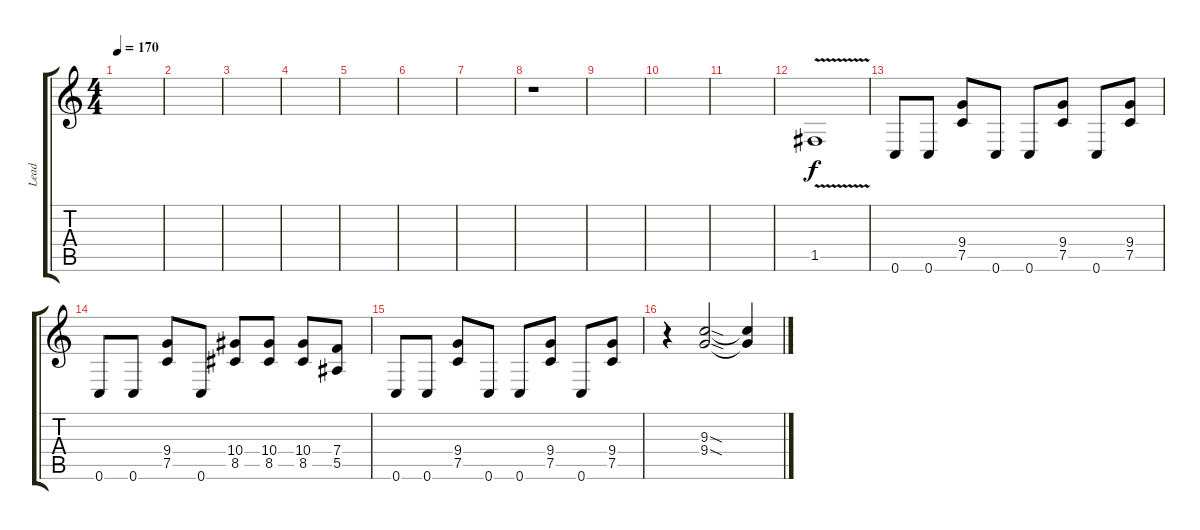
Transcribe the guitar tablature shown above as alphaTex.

\track ("Lead" "Lead") {instrument overdrivenguitar}
\staff {score tabs}
\tuning (C4 G3 Eb3 Bb2 F2 C2) {hide}
\ts (4 4)
\tempo 170
\clef g2
\ks c
|
|
|
|
|
|
|
r.1 |
|
|
|
1.5{v}.1 |
0.6.8 0.6.8 (9.4 7.5).8 0.6.8 0.6.8 (9.4 7.5).8 0.6.8 (9.4 7.5).8 |
0.6.8 0.6.8 (9.4 7.5).8 0.6.8 (10.4 8.5).8 (10.4 8.5).8 (10.4 8.5).8 (7.4 5.5).8 |
0.6.8 0.6.8 (9.4 7.5).8 0.6.8 0.6.8 (9.4 7.5).8 0.6.8 (9.4 7.5).8 |
r.4 (9.3{sod} 9.4{sod}).2 (9.3{t} 9.4{t}).4
